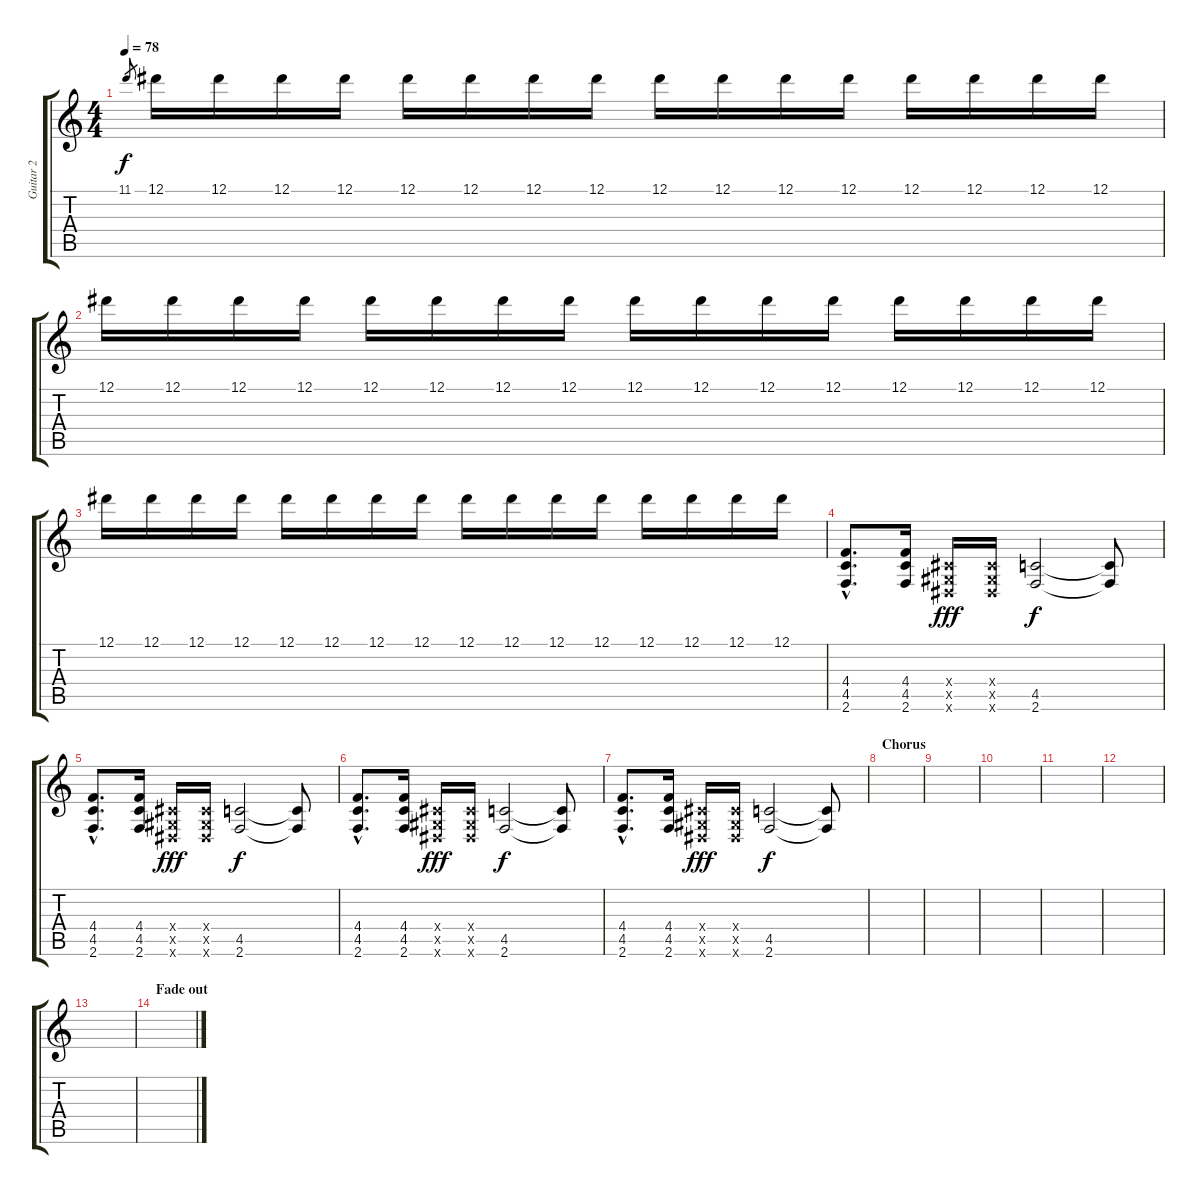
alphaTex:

\track ("Guitar 2" "Guitar 2") {instrument electricguitarjazz}
\staff {score tabs}
\tuning (Eb4 Bb3 Gb3 Db3 Ab2 Eb2) {hide}
\ts (4 4)
\tempo 78
\clef g2
\ks c
11.1.8{gr dy f} 12.1.16{volume 14 instrument electricguitarclean} 12.1.16 12.1.16 12.1.16 12.1.16 12.1.16 12.1.16 12.1.16 12.1.16 12.1.16 12.1.16 12.1.16 12.1.16 12.1.16 12.1.16 12.1.16 |
12.1.16{volume 14 instrument electricguitarclean} 12.1.16 12.1.16 12.1.16 12.1.16 12.1.16 12.1.16 12.1.16 12.1.16 12.1.16 12.1.16 12.1.16 12.1.16 12.1.16 12.1.16 12.1.16 |
12.1.16{volume 14 instrument electricguitarclean} 12.1.16 12.1.16 12.1.16 12.1.16 12.1.16 12.1.16 12.1.16 12.1.16 12.1.16 12.1.16 12.1.16 12.1.16 12.1.16 12.1.16 12.1.16 |
(4.4{hac} 4.5{hac} 2.6{hac}).8{d volume 10 instrument distortionguitar} (4.4 4.5 2.6).16 (0.4{x} 0.5{x} 0.6{x}).16{dy fff volume 16} (0.4{x} 0.5{x} 0.6{x}).16 (4.5 2.6).2{dy f} (4.5{t} 2.6{t}).8 |
(4.4{hac} 4.5{hac} 2.6{hac}).8{d volume 10 instrument distortionguitar} (4.4 4.5 2.6).16 (0.4{x} 0.5{x} 0.6{x}).16{dy fff volume 16} (0.4{x} 0.5{x} 0.6{x}).16 (4.5 2.6).2{dy f} (4.5{t} 2.6{t}).8 |
(4.4{hac} 4.5{hac} 2.6{hac}).8{d volume 10 instrument distortionguitar} (4.4 4.5 2.6).16 (0.4{x} 0.5{x} 0.6{x}).16{dy fff volume 16} (0.4{x} 0.5{x} 0.6{x}).16 (4.5 2.6).2{dy f} (4.5{t} 2.6{t}).8 |
(4.4{hac} 4.5{hac} 2.6{hac}).8{d volume 10 instrument distortionguitar} (4.4 4.5 2.6).16 (0.4{x} 0.5{x} 0.6{x}).16{dy fff volume 16} (0.4{x} 0.5{x} 0.6{x}).16 (4.5 2.6).2{dy f} (4.5{t} 2.6{t}).8 |
\section ("" "Chorus")
|
|
|
|
|
|
\section ("" "Fade out")
